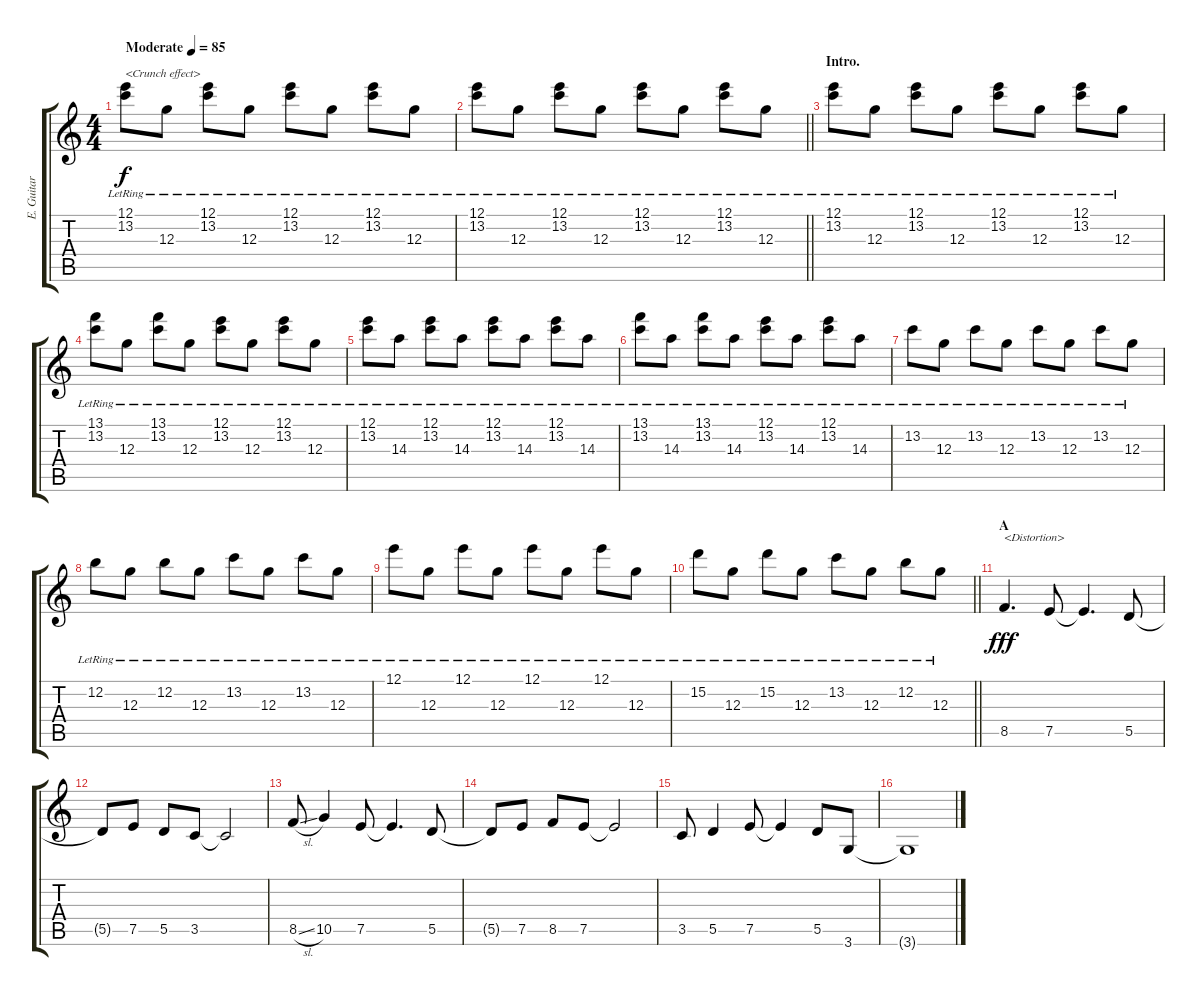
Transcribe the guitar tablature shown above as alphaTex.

\track ("E. Guitar I" "E. Guitar ") {instrument electricguitarclean}
\staff {score tabs}
\tuning (E4 B3 G3 D3 A2 E2) {hide}
\ts (4 4)
\tempo (85 "Moderate")
\clef g2
\ks c
(12.1{lr} 13.2{lr}).8{txt "<Crunch effect>" dy f instrument electricguitarclean} 12.3{lr}.8 (12.1{lr} 13.2{lr}).8 12.3{lr}.8 (12.1{lr} 13.2{lr}).8 12.3{lr}.8 (12.1{lr} 13.2{lr}).8 12.3{lr}.8 |
\barLineRight lightlight
(12.1{lr} 13.2{lr}).8 12.3{lr}.8 (12.1{lr} 13.2{lr}).8 12.3{lr}.8 (12.1{lr} 13.2{lr}).8 12.3{lr}.8 (12.1{lr} 13.2{lr}).8 12.3{lr}.8 |
\section ("" "Intro.")
(12.1{lr} 13.2{lr}).8 12.3{lr}.8 (12.1{lr} 13.2{lr}).8 12.3{lr}.8 (12.1{lr} 13.2{lr}).8 12.3{lr}.8 (12.1{lr} 13.2{lr}).8 12.3{lr}.8 |
(13.1{lr} 13.2{lr}).8 12.3{lr}.8 (13.1{lr} 13.2{lr}).8 12.3{lr}.8 (12.1{lr} 13.2{lr}).8 12.3{lr}.8 (12.1{lr} 13.2{lr}).8 12.3{lr}.8 |
(12.1{lr} 13.2{lr}).8 14.3{lr}.8 (12.1{lr} 13.2{lr}).8 14.3{lr}.8 (12.1{lr} 13.2{lr}).8 14.3{lr}.8 (12.1{lr} 13.2{lr}).8 14.3{lr}.8 |
(13.1{lr} 13.2{lr}).8 14.3{lr}.8 (13.1{lr} 13.2{lr}).8 14.3{lr}.8 (12.1{lr} 13.2{lr}).8 14.3{lr}.8 (12.1{lr} 13.2{lr}).8 14.3{lr}.8 |
13.2{lr}.8 12.3{lr}.8 13.2{lr}.8 12.3{lr}.8 13.2{lr}.8 12.3{lr}.8 13.2{lr}.8 12.3{lr}.8 |
12.2{lr}.8 12.3{lr}.8 12.2{lr}.8 12.3{lr}.8 13.2{lr}.8 12.3{lr}.8 13.2{lr}.8 12.3{lr}.8 |
12.1{lr}.8 12.3{lr}.8 12.1{lr}.8 12.3{lr}.8 12.1{lr}.8 12.3{lr}.8 12.1{lr}.8 12.3{lr}.8 |
\barLineRight lightlight
15.2{lr}.8 12.3{lr}.8 15.2{lr}.8 12.3{lr}.8 13.2{lr}.8 12.3{lr}.8 12.2{lr}.8 12.3{lr}.8 |
\section ("" "A")
8.5.4{d txt "<Distortion>" dy fff instrument overdrivenguitar} 7.5.8 7.5{t}.4{d} 5.5.8 |
5.5{t}.8 7.5.8 5.5.8 3.5.8 3.5{t}.2 |
8.5{sl}.8 10.5.4 7.5.8 7.5{t}.4{d} 5.5.8 |
5.5{t}.8 7.5.8 8.5.8 7.5.8 7.5{t}.2 |
3.5.8 5.5.4 7.5.8 7.5{t}.4 5.5.8 3.6.8 |
3.6{t}.1
